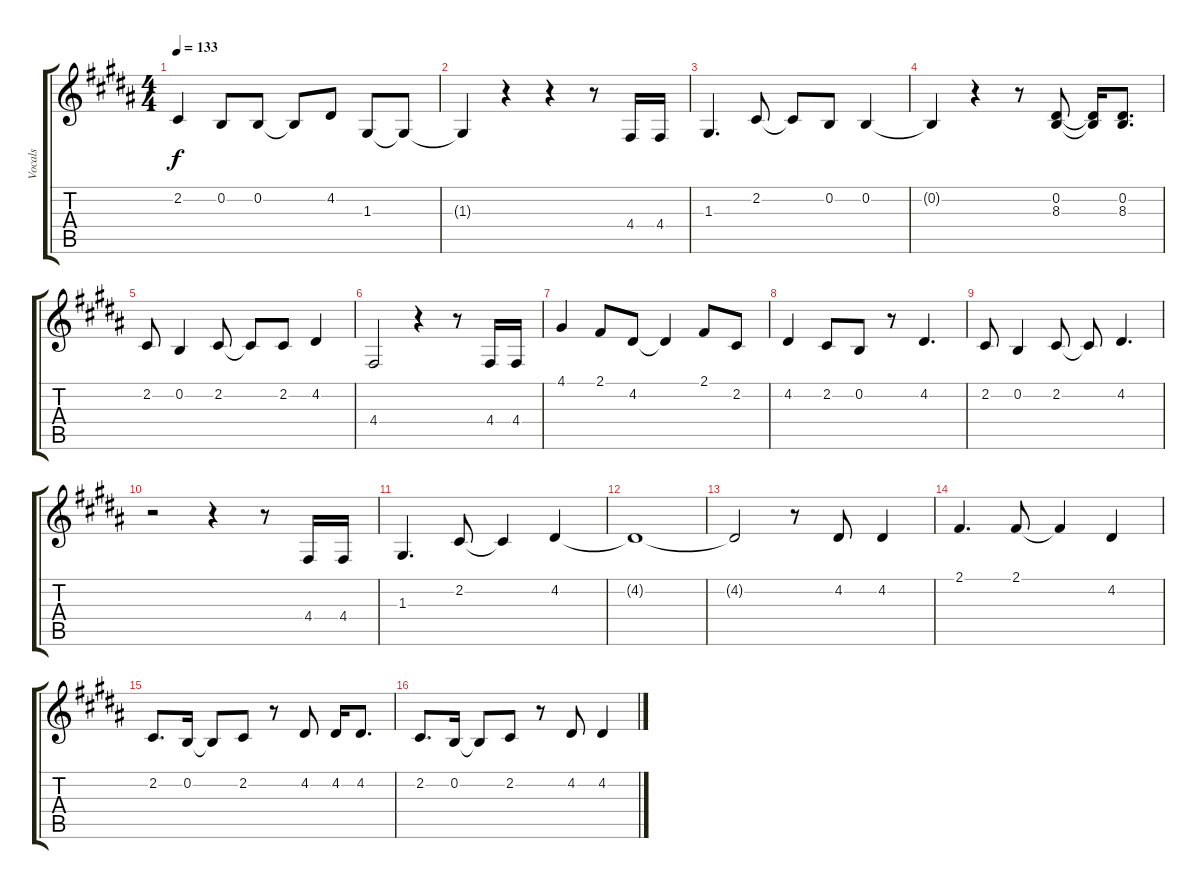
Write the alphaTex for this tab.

\track ("Vocals" "Vocals") {instrument clarinet}
\staff {score tabs}
\tuning (E4 B3 G3 D3 A2 E2) {hide}
\ts (4 4)
\tempo 133
\clef g2
\ks b
2.2.4{dy f} 0.2.8 0.2.8 0.2{t}.8 4.2.8 1.3.8 1.3{t}.8 |
1.3{t}.4 r.4 r.4 r.8 4.4.16 4.4.16 |
1.3.4{d} 2.2.8 2.2{t}.8 0.2.8 0.2.4 |
0.2{t}.4 r.4 r.8 (0.2 8.3).8 (0.2{t} 8.3{t}).16 (0.2 8.3).8{d} |
2.2.8 0.2.4 2.2.8 2.2{t}.8 2.2.8 4.2.4 |
4.4.2 r.4 r.8 4.4.16 4.4.16 |
4.1.4 2.1.8 4.2.8 4.2{t}.4 2.1.8 2.2.8 |
4.2.4 2.2.8 0.2.8 r.8 4.2.4{d} |
2.2.8 0.2.4 2.2.8 2.2{t}.8 4.2.4{d} |
r.2 r.4 r.8 4.4.16 4.4.16 |
1.3.4{d} 2.2.8 2.2{t}.4 4.2.4 |
4.2{t}.1 |
4.2{t}.2 r.8 4.2.8 4.2.4 |
2.1.4{d} 2.1.8 2.1{t}.4 4.2.4 |
2.2.8{d} 0.2.16 0.2{t}.8 2.2.8 r.8 4.2.8 4.2.16 4.2.8{d} |
2.2.8{d} 0.2.16 0.2{t}.8 2.2.8 r.8 4.2.8 4.2.4
